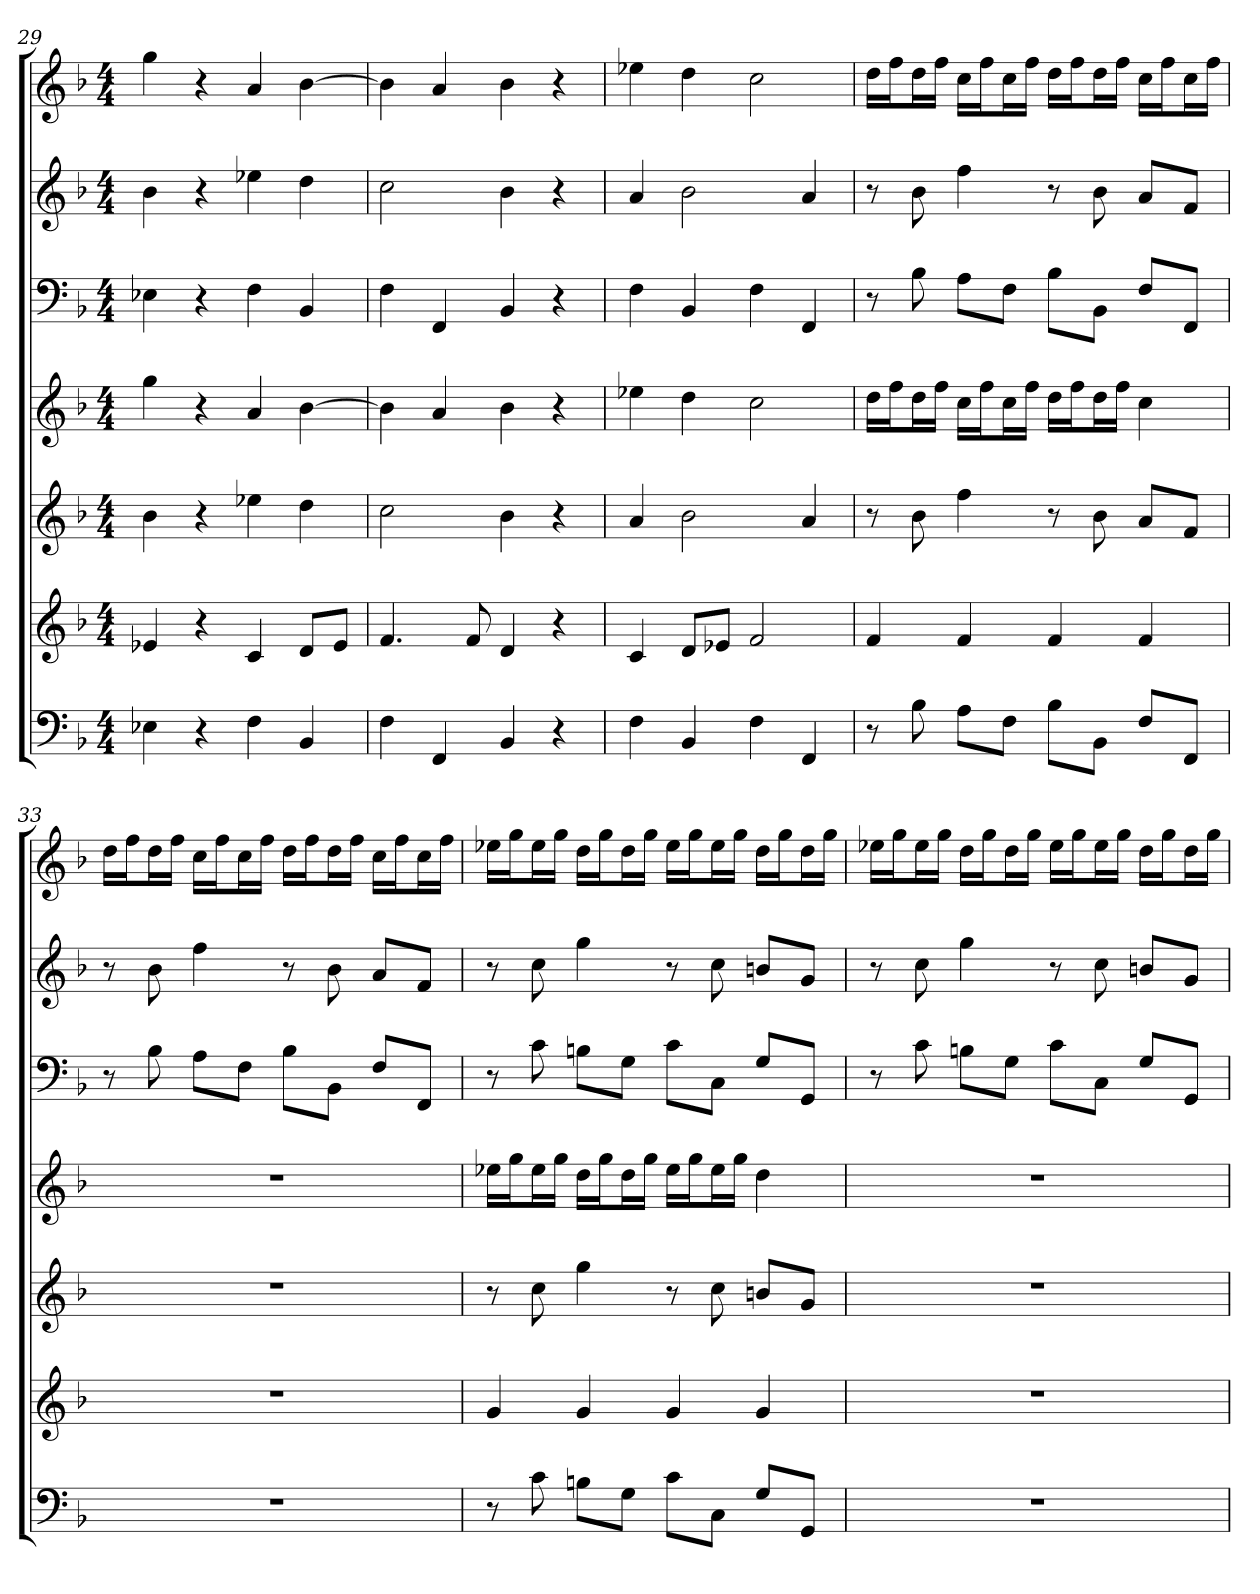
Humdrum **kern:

**kern	**kern	**kern	**kern	**kern	**kern	**kern
*part7	*part6	*part5	*part4	*part3	*part2	*part1
*staff7	*staff6	*staff5	*staff4	*staff3	*staff2	*staff1
*k[b-]	*k[b-]	*k[b-]	*k[b-]	*k[b-]	*k[b-]	*k[b-]
*F:	*F:	*F:	*F:	*F:	*F:	*F:
*M4/4	*M4/4	*M4/4	*M4/4	*M4/4	*M4/4	*M4/4
=29	=29	=29	=29	=29	=29	=29
4E-X	4e-X	4b-	4gg	4E-X	4b-	4gg
4r	4r	4r	4r	4r	4r	4r
4F	4c	4ee-X	4a	4F	4ee-X	4a
4BB-	8dL	4dd	[4b-	4BB-	4dd	[4b-
.	8e-J	.	.	.	.	.
=30	=30	=30	=30	=30	=30	=30
4F	4.f	2cc	4b-]	4F	2cc	4b-]
4FF	.	.	4a	4FF	.	4a
.	8f	.	.	.	.	.
4BB-	4d	4b-	4b-	4BB-	4b-	4b-
4r	4r	4r	4r	4r	4r	4r
=31	=31	=31	=31	=31	=31	=31
4F	4c	4a	4ee-X	4F	4a	4ee-X
4BB-	8dL	2b-	4dd	4BB-	2b-	4dd
.	8e-XJ	.	.	.	.	.
4F	2f	.	2cc	4F	.	2cc
4FF	.	4a	.	4FF	4a	.
=32	=32	=32	=32	=32	=32	=32
8r	4f	8r	16ddLL	8r	8r	16ddLL
.	.	.	16ffJ	.	.	16ffJ
8B-	.	8b-	16ddL	8B-	8b-	16ddL
.	.	.	16ffJJ	.	.	16ffJJ
8AL	4f	4ff	16ccLL	8AL	4ff	16ccLL
.	.	.	16ffJ	.	.	16ffJ
8FJ	.	.	16ccL	8FJ	.	16ccL
.	.	.	16ffJJ	.	.	16ffJJ
8B-L	4f	8r	16ddLL	8B-L	8r	16ddLL
.	.	.	16ffJ	.	.	16ffJ
8BB-J	.	8b-	16ddL	8BB-J	8b-	16ddL
.	.	.	16ffJJ	.	.	16ffJJ
8FL	4f	8aL	4cc	8FL	8aL	16ccLL
.	.	.	.	.	.	16ffJ
8FFJ	.	8fJ	.	8FFJ	8fJ	16ccL
.	.	.	.	.	.	16ffJJ
=33	=33	=33	=33	=33	=33	=33
1r	1r	1r	1r	8r	8r	16ddLL
.	.	.	.	.	.	16ffJ
.	.	.	.	8B-	8b-	16ddL
.	.	.	.	.	.	16ffJJ
.	.	.	.	8AL	4ff	16ccLL
.	.	.	.	.	.	16ffJ
.	.	.	.	8FJ	.	16ccL
.	.	.	.	.	.	16ffJJ
.	.	.	.	8B-L	8r	16ddLL
.	.	.	.	.	.	16ffJ
.	.	.	.	8BB-J	8b-	16ddL
.	.	.	.	.	.	16ffJJ
.	.	.	.	8FL	8aL	16ccLL
.	.	.	.	.	.	16ffJ
.	.	.	.	8FFJ	8fJ	16ccL
.	.	.	.	.	.	16ffJJ
=34	=34	=34	=34	=34	=34	=34
8r	4g	8r	16ee-XLL	8r	8r	16ee-XLL
.	.	.	16ggJ	.	.	16ggJ
8c	.	8cc	16ee-L	8c	8cc	16ee-L
.	.	.	16ggJJ	.	.	16ggJJ
8BnL	4g	4gg	16ddLL	8BnL	4gg	16ddLL
.	.	.	16ggJ	.	.	16ggJ
8GJ	.	.	16ddL	8GJ	.	16ddL
.	.	.	16ggJJ	.	.	16ggJJ
8cL	4g	8r	16ee-LL	8cL	8r	16ee-LL
.	.	.	16ggJ	.	.	16ggJ
8CJ	.	8cc	16ee-L	8CJ	8cc	16ee-L
.	.	.	16ggJJ	.	.	16ggJJ
8GL	4g	8bnL	4dd	8GL	8bnL	16ddLL
.	.	.	.	.	.	16ggJ
8GGJ	.	8gJ	.	8GGJ	8gJ	16ddL
.	.	.	.	.	.	16ggJJ
=35	=35	=35	=35	=35	=35	=35
1r	1r	1r	1r	8r	8r	16ee-XLL
.	.	.	.	.	.	16ggJ
.	.	.	.	8c	8cc	16ee-L
.	.	.	.	.	.	16ggJJ
.	.	.	.	8BnL	4gg	16ddLL
.	.	.	.	.	.	16ggJ
.	.	.	.	8GJ	.	16ddL
.	.	.	.	.	.	16ggJJ
.	.	.	.	8cL	8r	16ee-LL
.	.	.	.	.	.	16ggJ
.	.	.	.	8CJ	8cc	16ee-L
.	.	.	.	.	.	16ggJJ
.	.	.	.	8GL	8bnL	16ddLL
.	.	.	.	.	.	16ggJ
.	.	.	.	8GGJ	8gJ	16ddL
.	.	.	.	.	.	16ggJJ
=	=	=	=	=	=	=
*-	*-	*-	*-	*-	*-	*-
